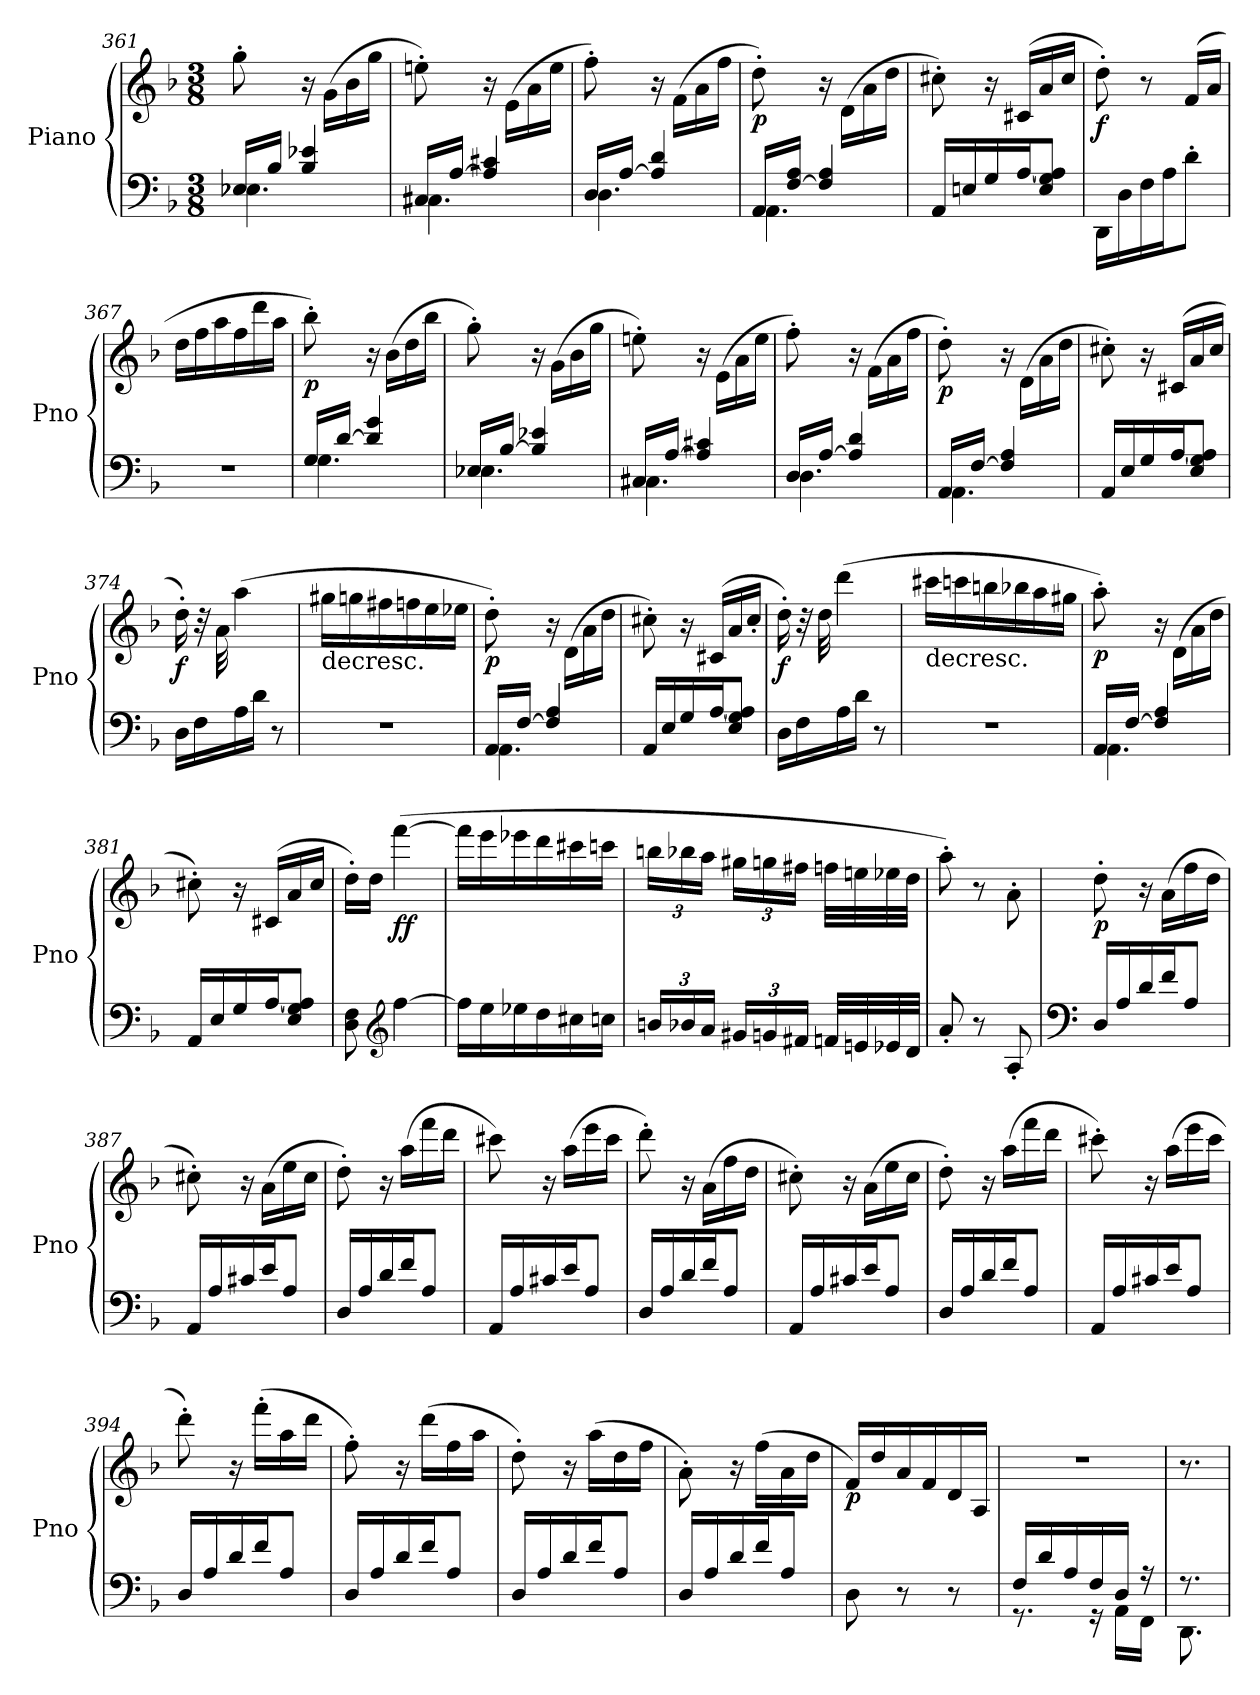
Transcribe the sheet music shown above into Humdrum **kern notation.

**kern	**kern	**dynam
*part1	*part1	*part1
*staff2	*staff1	*staff1/2
*I"Piano	*	*
*I'Pno	*	*
*clefF4	*clefG2	*
*k[b-]	*k[b-]	*
*d:	*d:	*
*M3/8	*M3/8	*
=361	=361	=361
*^	*	*
16E-X/LL	4.E-\	8gg'\	.
16B-/JJ	.	.	.
4B-/ 4e-X/	.	16r	.
.	.	(>16g\LL	.
.	.	16b-\	.
.	.	16gg\JJ	.
=362	=362	=362	=362
16C#X/LL	4.C#\	8een'\)	.
[16A/JJ	.	.	.
4A/] 4c#X/	.	16r	.
.	.	(>16e\LL	.
.	.	16a\	.
.	.	16ee\JJ	.
=363	=363	=363	=363
16D/LL	4.D\	8ff'\)	.
[16A/JJ	.	.	.
4A/] 4d/	.	16r	.
.	.	(>16f\LL	.
.	.	16a\	.
.	.	16ff\JJ	.
=364	=364	=364	=364
!	!	!	!LO:DY:b
16AA/LL	4.AA\	8dd'\)	p
[16F/ 16A/JJ	.	.	.
4F/] 4A/	.	16r	.
.	.	(>16d\LL	.
.	.	16a\	.
.	.	16dd\JJ	.
*v	*v	*	*
!!LO:LB:g=z
=365	=365	=365
16AA/LL	8cc#X'\)	.
16En/	.	.
16G/	16r	.
[16A/J	(<16c#X/LL	.
8E/ 8G/ 8A/]J	16a/	.
.	16cc#/JJ	.
=366	=366	=366
!	!	!LO:DY:b
16DD\LL	8dd'\)	f
16D\	.	.
16F\	8r	.
16A\J	.	.
8d'\J	(>16f/LL	.
.	16a/JJ	.
=367	=367	=367
4.r	16dd\LL	.
.	16ff\	.
.	16aa\	.
.	16ff\	.
.	16ddd\	.
.	16aa\JJ	.
=368	=368	=368
*^	*	*
!	!	!	!LO:DY:b
16G/LL	4.G\	8bb-'\)	p
[16d/JJ	.	.	.
4d/] 4g/	.	16r	.
.	.	(>16b-\LL	.
.	.	16dd\	.
.	.	16bb-\JJ	.
=369	=369	=369	=369
16E-X/LL	4.E-\	8gg'\)	.
[16B-/JJ	.	.	.
4B-/] 4e-X/	.	16r	.
.	.	(>16g\LL	.
.	.	16b-\	.
.	.	16gg\JJ	.
=370	=370	=370	=370
16C#X/LL	4.C#\	8een'\)	.
[16A/JJ	.	.	.
4A/] 4c#X/	.	16r	.
.	.	(>16e\LL	.
.	.	16a\	.
.	.	16ee\JJ	.
!!LO:LB:g=z
=371	=371	=371	=371
16D/LL	4.D\	8ff'\)	.
[16A/JJ	.	.	.
4A/] 4d/	.	16r	.
.	.	(>16f\LL	.
.	.	16a\	.
.	.	16ff\JJ	.
=372	=372	=372	=372
!	!	!	!LO:DY:b
16AA/LL	4.AA\	8dd'\)	p
[16F/JJ	.	.	.
4F/] 4A/	.	16r	.
.	.	(>16d\LL	.
.	.	16a\	.
.	.	16dd\JJ	.
*v	*v	*	*
=373	=373	=373
16AA/LL	8cc#X'\)	.
16E/	.	.
16G/	16r	.
[16A/J	(<16c#X/LL	.
8E/ 8G/ 8A/]J	16a/	.
.	16cc#/JJ	.
=374	=374	=374
!	!	!LO:DY:b
16D\LL	16dd'\)	f
16F\	32r	.
.	32a\	.
16A\	(>4aa\	.
16d\JJ	.	.
8r	.	.
=375	=375	=375
!	!LO:TX:b:t=decresc.	!
4.r	16gg#X\LL	.
.	16ggn\	.
.	16ff#X\	.
.	16ffn\	.
.	16ee\	.
.	16ee-X\JJ	.
=376	=376	=376
*^	*	*
!	!	!	!LO:DY:b
16AA/LL	4.AA\	8dd'\)	p
[16F/JJ	.	.	.
4F/] 4A/	.	16r	.
.	.	(>16d\LL	.
.	.	16a\	.
.	.	16dd\JJ	.
*v	*v	*	*
!!LO:LB:g=z
=377	=377	=377
16AA/LL	8cc#X'\)	.
16E/	.	.
16G/	16r	.
[16A/J	(<16c#X/LL	.
8E/ 8G/ 8A/]J	16a/	.
.	16cc#'/JJ	.
=378	=378	=378
!	!	!LO:DY:b
16D\LL	16dd'\)	f
16F\	32r	.
.	32dd\	.
16A\	(>4ddd\	.
16d\JJ	.	.
8r	.	.
=379	=379	=379
!	!LO:TX:b:t=decresc.	!
4.r	16ccc#X\LL	.
.	16cccn\	.
.	16bbn\	.
.	16bb-X\	.
.	16aa\	.
.	16gg#X\JJ	.
=380	=380	=380
*^	*	*
!	!	!	!LO:DY:b
16AA/LL	4.AA\	8aa'\)	p
[16F/JJ	.	.	.
4F/] 4A/	.	16r	.
.	.	(>16d\LL	.
.	.	16a\	.
.	.	16dd\JJ	.
*v	*v	*	*
=381	=381	=381
16AA/LL	8cc#X'\)	.
16E/	.	.
16G/	16r	.
[16A/J	(<16c#X/LL	.
8E/ 8G/ 8A/]J	16a/	.
.	16cc#/JJ	.
=382	=382	=382
8D\ 8F\	16dd'\LL)	.
.	16dd\JJ	.
*clefG2	*	*
!	!	!LO:DY:b
[4ff\	(>[4fff\	ff
!!LO:PB:g=z
=383	=383	=383
16ff\LL]	16fff\LL]	.
16ee\	16eee\	.
16ee-X\	16eee-X\	.
16dd\	16ddd\	.
16cc#X\	16ccc#X\	.
16ccn\JJ	16cccn\JJ	.
=384	=384	=384
*Xbrackettup	*Xbrackettup	*
24bn/LL	24bbn\LL	.
24b-X/	24bb-X\	.
24a/JJ	24aa\JJ	.
24g#X/LL	24gg#X\LL	.
24gn/	24ggn\	.
24f#X/JJ	24ff#X\JJ	.
32fn/LLL	32ffn\LLL	.
32en/	32een\	.
32e-X/	32ee-X\	.
32d/JJJ	32dd\JJJ	.
=385	=385	=385
8a'/	8aa'\)	.
8r	8r	.
8A'/	8a'\	.
=386	=386	=386
*clefF4	*	*
!	!	!LO:DY:b
16D/LL	8dd'\	p
16A/	.	.
16d/	16r	.
16f/J	(>16a\LL	.
8A/J	16ff\	.
.	16dd\JJ	.
=387	=387	=387
16AA/LL	8cc#X'\)	.
16A/	.	.
16c#X/	16r	.
16e/J	(>16a\LL	.
8A/J	16ee\	.
.	16cc#\JJ	.
!!LO:LB:g=z
=388	=388	=388
16D/LL	8dd'\)	.
16A/	.	.
16d/	16r	.
16f/J	(>16aa\LL	.
8A/J	16fff\	.
.	16ddd\JJ	.
=389	=389	=389
16AA/LL	8ccc#X\)	.
16A/	.	.
16c#X/	16r	.
16e/J	(>16aa\LL	.
8A/J	16eee\	.
.	16ccc#\JJ	.
=390	=390	=390
16D/LL	8ddd'\)	.
16A/	.	.
16d/	16r	.
16f/J	(>16a\LL	.
8A/J	16ff\	.
.	16dd\JJ	.
=391	=391	=391
16AA/LL	8cc#X'\)	.
16A/	.	.
16c#X/	16r	.
16e/J	(>16a\LL	.
8A/J	16ee\	.
.	16cc#\JJ	.
=392	=392	=392
16D/LL	8dd'\)	.
16A/	.	.
16d/	16r	.
16f/J	(>16aa\LL	.
8A/J	16fff\	.
.	16ddd\JJ	.
=393	=393	=393
16AA/LL	8ccc#X'\)	.
16A/	.	.
16c#X/	16r	.
16e/J	(>16aa\LL	.
8A/J	16eee\	.
.	16ccc#\JJ	.
!!LO:LB:g=z
=394	=394	=394
16D/LL	8ddd'\)	.
16A/	.	.
16d/	16r	.
16f/J	(>16fff'\LL	.
8A/J	16aa\	.
.	16ddd\JJ	.
=395	=395	=395
16D/LL	8ff'\)	.
16A/	.	.
16d/	16r	.
16f/J	(>16ddd\LL	.
8A/J	16ff\	.
.	16aa\JJ	.
=396	=396	=396
16D/LL	8dd'\)	.
16A/	.	.
16d/	16r	.
16f/J	(>16aa\LL	.
8A/J	16dd\	.
.	16ff\JJ	.
=397	=397	=397
16D/LL	8a'\)	.
16A/	.	.
16d/	16r	.
16f/J	(>16ff\LL	.
8A/J	16a\	.
.	16dd\JJ	.
=398	=398	=398
!	!	!LO:DY:b
8D\	16f/LL)	p
.	16dd/	.
8r	16a/	.
.	16f/	.
8r	16d/	.
.	16A/JJ	.
=399	=399	=399
*^	*	*
16F/LL	8.r	4.r	.
16d/	.	.	.
16A/	.	.	.
16F/	16r	.	.
16D/JJ	16AA\LL	.	.
16r	16FF\JJ	.	.
=400	=400	=400	=400
8.r	8.DD\	8.r	.
*v	*v	*	*
=	=	=
*-	*-	*-
